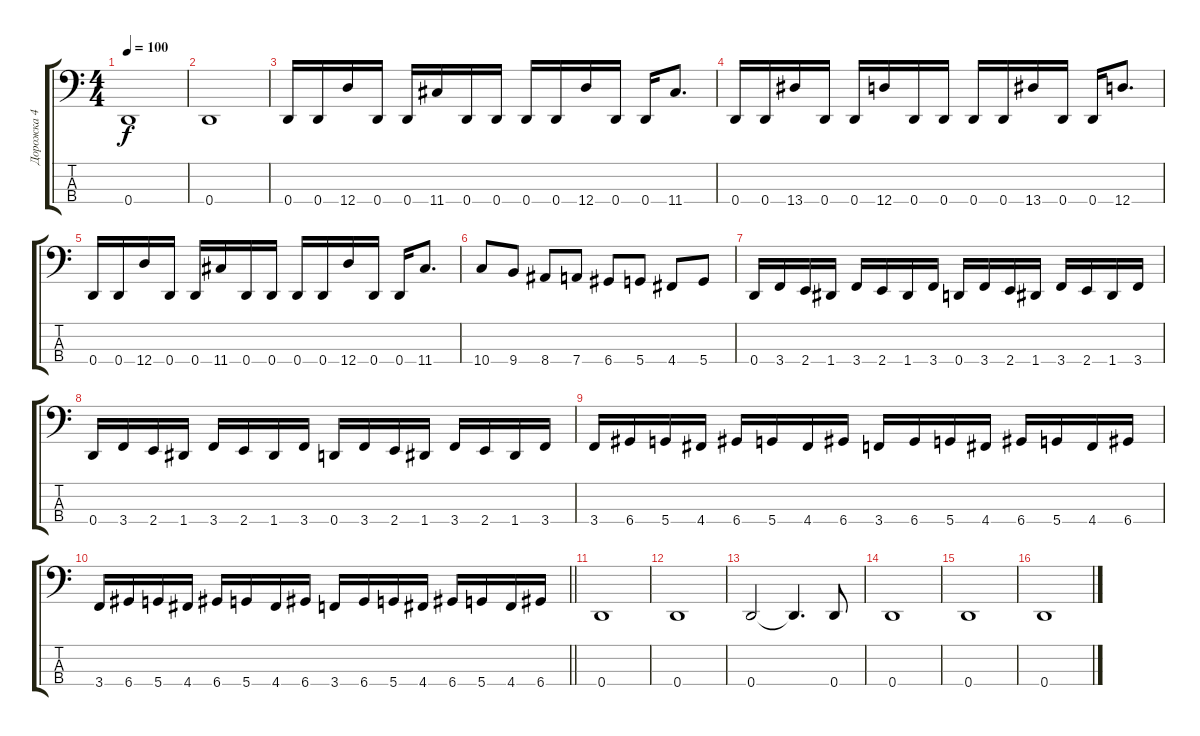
\track ("Дорожка 4" "Дорожка 4") {instrument electricbassfinger}
\staff {score tabs}
\tuning (G2 D2 A1 D1) {hide}
\ts (4 4)
\tempo 100
\clef f4
\ks c
0.4.1{dy f} |
0.4.1 |
0.4.16 0.4.16 12.4.16 0.4.16 0.4.16 11.4.16 0.4.16 0.4.16 0.4.16 0.4.16 12.4.16 0.4.16 0.4.16 11.4.8{d} |
0.4.16 0.4.16 13.4.16 0.4.16 0.4.16 12.4.16 0.4.16 0.4.16 0.4.16 0.4.16 13.4.16 0.4.16 0.4.16 12.4.8{d} |
0.4.16 0.4.16 12.4.16 0.4.16 0.4.16 11.4.16 0.4.16 0.4.16 0.4.16 0.4.16 12.4.16 0.4.16 0.4.16 11.4.8{d} |
10.4.8 9.4.8 8.4.8 7.4.8 6.4.8 5.4.8 4.4.8 5.4.8 |
0.4.16 3.4.16 2.4.16 1.4.16 3.4.16 2.4.16 1.4.16 3.4.16 0.4.16 3.4.16 2.4.16 1.4.16 3.4.16 2.4.16 1.4.16 3.4.16 |
0.4.16 3.4.16 2.4.16 1.4.16 3.4.16 2.4.16 1.4.16 3.4.16 0.4.16 3.4.16 2.4.16 1.4.16 3.4.16 2.4.16 1.4.16 3.4.16 |
3.4.16 6.4.16 5.4.16 4.4.16 6.4.16 5.4.16 4.4.16 6.4.16 3.4.16 6.4.16 5.4.16 4.4.16 6.4.16 5.4.16 4.4.16 6.4.16 |
\barLineRight lightlight
3.4.16 6.4.16 5.4.16 4.4.16 6.4.16 5.4.16 4.4.16 6.4.16 3.4.16 6.4.16 5.4.16 4.4.16 6.4.16 5.4.16 4.4.16 6.4.16 |
0.4.1 |
0.4.1 |
0.4.2 0.4{t}.4{d} 0.4.8 |
0.4.1 |
0.4.1 |
0.4.1
